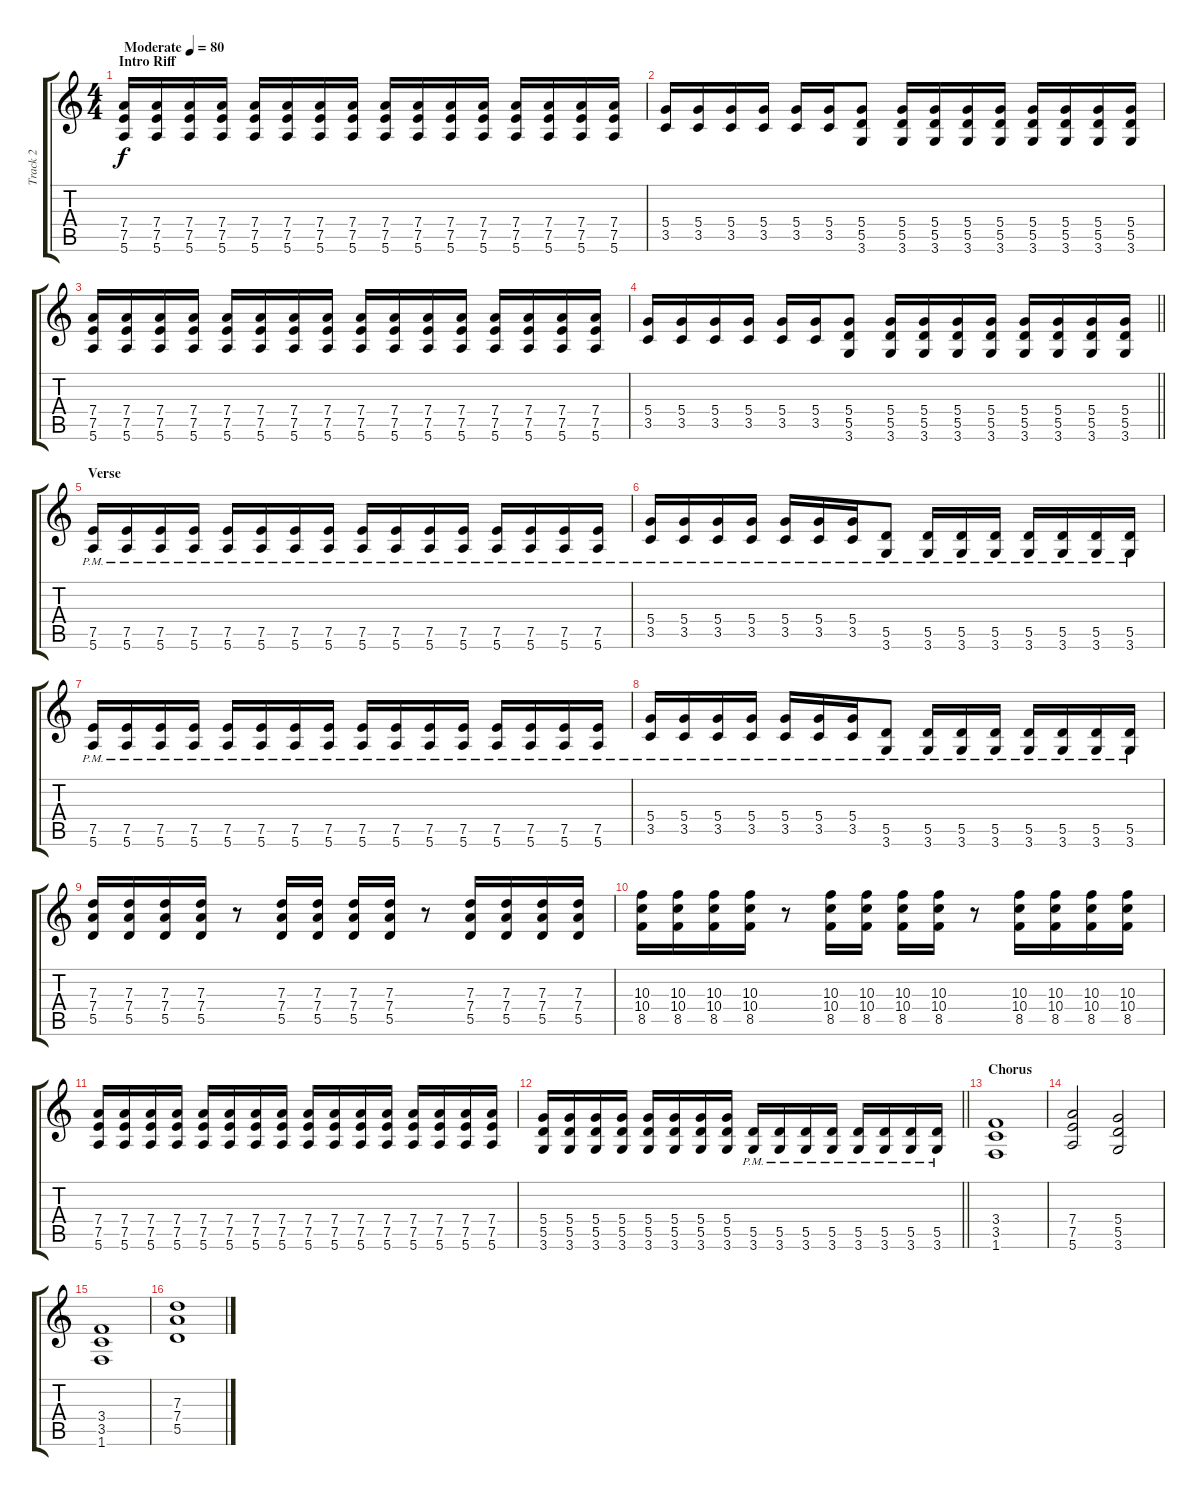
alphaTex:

\track ("Track 2" "Track 2") {instrument overdrivenguitar}
\staff {score tabs}
\tuning (E4 B3 G3 D3 A2 E2) {hide}
\ts (4 4)
\section ("" "Intro Riff")
\tempo (80 "Moderate")
\clef g2
\ks c
(7.4 7.5 5.6).16{dy f instrument overdrivenguitar} (7.4 7.5 5.6).16 (7.4 7.5 5.6).16 (7.4 7.5 5.6).16 (7.4 7.5 5.6).16 (7.4 7.5 5.6).16 (7.4 7.5 5.6).16 (7.4 7.5 5.6).16 (7.4 7.5 5.6).16 (7.4 7.5 5.6).16 (7.4 7.5 5.6).16 (7.4 7.5 5.6).16 (7.4 7.5 5.6).16 (7.4 7.5 5.6).16 (7.4 7.5 5.6).16 (7.4 7.5 5.6).16 |
(5.4 3.5).16 (5.4 3.5).16 (5.4 3.5).16 (5.4 3.5).16 (5.4 3.5).16 (5.4 3.5).16 (5.4 5.5 3.6).8 (5.4 5.5 3.6).16 (5.4 5.5 3.6).16 (5.4 5.5 3.6).16 (5.4 5.5 3.6).16 (5.4 5.5 3.6).16 (5.4 5.5 3.6).16 (5.4 5.5 3.6).16 (5.4 5.5 3.6).16 |
(7.4 7.5 5.6).16 (7.4 7.5 5.6).16 (7.4 7.5 5.6).16 (7.4 7.5 5.6).16 (7.4 7.5 5.6).16 (7.4 7.5 5.6).16 (7.4 7.5 5.6).16 (7.4 7.5 5.6).16 (7.4 7.5 5.6).16 (7.4 7.5 5.6).16 (7.4 7.5 5.6).16 (7.4 7.5 5.6).16 (7.4 7.5 5.6).16 (7.4 7.5 5.6).16 (7.4 7.5 5.6).16 (7.4 7.5 5.6).16 |
\barLineRight lightlight
(5.4 3.5).16 (5.4 3.5).16 (5.4 3.5).16 (5.4 3.5).16 (5.4 3.5).16 (5.4 3.5).16 (5.4 5.5 3.6).8 (5.4 5.5 3.6).16 (5.4 5.5 3.6).16 (5.4 5.5 3.6).16 (5.4 5.5 3.6).16 (5.4 5.5 3.6).16 (5.4 5.5 3.6).16 (5.4 5.5 3.6).16 (5.4 5.5 3.6).16 |
\section ("" "Verse")
(7.5{pm} 5.6{pm}).16 (7.5{pm} 5.6{pm}).16 (7.5{pm} 5.6{pm}).16 (7.5{pm} 5.6{pm}).16 (7.5{pm} 5.6{pm}).16 (7.5{pm} 5.6{pm}).16 (7.5{pm} 5.6{pm}).16 (7.5{pm} 5.6{pm}).16 (7.5{pm} 5.6{pm}).16 (7.5{pm} 5.6{pm}).16 (7.5{pm} 5.6{pm}).16 (7.5{pm} 5.6{pm}).16 (7.5{pm} 5.6{pm}).16 (7.5{pm} 5.6{pm}).16 (7.5{pm} 5.6{pm}).16 (7.5{pm} 5.6{pm}).16 |
(5.4{pm} 3.5{pm}).16 (5.4{pm} 3.5{pm}).16 (5.4{pm} 3.5{pm}).16 (5.4{pm} 3.5{pm}).16 (5.4{pm} 3.5{pm}).16 (5.4{pm} 3.5{pm}).16 (5.4{pm} 3.5{pm}).16 (5.5{pm} 3.6{pm}).8 (5.5{pm} 3.6{pm}).16 (5.5{pm} 3.6{pm}).16 (5.5{pm} 3.6{pm}).16 (5.5{pm} 3.6{pm}).16 (5.5{pm} 3.6{pm}).16 (5.5{pm} 3.6{pm}).16 (5.5{pm} 3.6{pm}).16 |
(7.5{pm} 5.6{pm}).16 (7.5{pm} 5.6{pm}).16 (7.5{pm} 5.6{pm}).16 (7.5{pm} 5.6{pm}).16 (7.5{pm} 5.6{pm}).16 (7.5{pm} 5.6{pm}).16 (7.5{pm} 5.6{pm}).16 (7.5{pm} 5.6{pm}).16 (7.5{pm} 5.6{pm}).16 (7.5{pm} 5.6{pm}).16 (7.5{pm} 5.6{pm}).16 (7.5{pm} 5.6{pm}).16 (7.5{pm} 5.6{pm}).16 (7.5{pm} 5.6{pm}).16 (7.5{pm} 5.6{pm}).16 (7.5{pm} 5.6{pm}).16 |
(5.4{pm} 3.5{pm}).16 (5.4{pm} 3.5{pm}).16 (5.4{pm} 3.5{pm}).16 (5.4{pm} 3.5{pm}).16 (5.4{pm} 3.5{pm}).16 (5.4{pm} 3.5{pm}).16 (5.4{pm} 3.5{pm}).16 (5.5{pm} 3.6{pm}).8 (5.5{pm} 3.6{pm}).16 (5.5{pm} 3.6{pm}).16 (5.5{pm} 3.6{pm}).16 (5.5{pm} 3.6{pm}).16 (5.5{pm} 3.6{pm}).16 (5.5{pm} 3.6{pm}).16 (5.5{pm} 3.6{pm}).16 |
(7.3 7.4 5.5).16 (7.3 7.4 5.5).16 (7.3 7.4 5.5).16 (7.3 7.4 5.5).16 r.8 (7.3 7.4 5.5).16 (7.3 7.4 5.5).16 (7.3 7.4 5.5).16 (7.3 7.4 5.5).16 r.8 (7.3 7.4 5.5).16 (7.3 7.4 5.5).16 (7.3 7.4 5.5).16 (7.3 7.4 5.5).16 |
(10.3 10.4 8.5).16 (10.3 10.4 8.5).16 (10.3 10.4 8.5).16 (10.3 10.4 8.5).16 r.8 (10.3 10.4 8.5).16 (10.3 10.4 8.5).16 (10.3 10.4 8.5).16 (10.3 10.4 8.5).16 r.8 (10.3 10.4 8.5).16 (10.3 10.4 8.5).16 (10.3 10.4 8.5).16 (10.3 10.4 8.5).16 |
(7.4 7.5 5.6).16 (7.4 7.5 5.6).16 (7.4 7.5 5.6).16 (7.4 7.5 5.6).16 (7.4 7.5 5.6).16 (7.4 7.5 5.6).16 (7.4 7.5 5.6).16 (7.4 7.5 5.6).16 (7.4 7.5 5.6).16 (7.4 7.5 5.6).16 (7.4 7.5 5.6).16 (7.4 7.5 5.6).16 (7.4 7.5 5.6).16 (7.4 7.5 5.6).16 (7.4 7.5 5.6).16 (7.4 7.5 5.6).16 |
\barLineRight lightlight
(5.4 5.5 3.6).16 (5.4 5.5 3.6).16 (5.4 5.5 3.6).16 (5.4 5.5 3.6).16 (5.4 5.5 3.6).16 (5.4 5.5 3.6).16 (5.4 5.5 3.6).16 (5.4 5.5 3.6).16 (5.5{pm} 3.6{pm}).16 (5.5{pm} 3.6{pm}).16 (5.5{pm} 3.6{pm}).16 (5.5{pm} 3.6{pm}).16 (5.5{pm} 3.6{pm}).16 (5.5{pm} 3.6{pm}).16 (5.5{pm} 3.6{pm}).16 (5.5{pm} 3.6{pm}).16 |
\section ("" "Chorus")
(3.4 3.5 1.6).1 |
(7.4 7.5 5.6).2 (5.4 5.5 3.6).2 |
(3.4 3.5 1.6).1 |
(7.3 7.4 5.5).1
